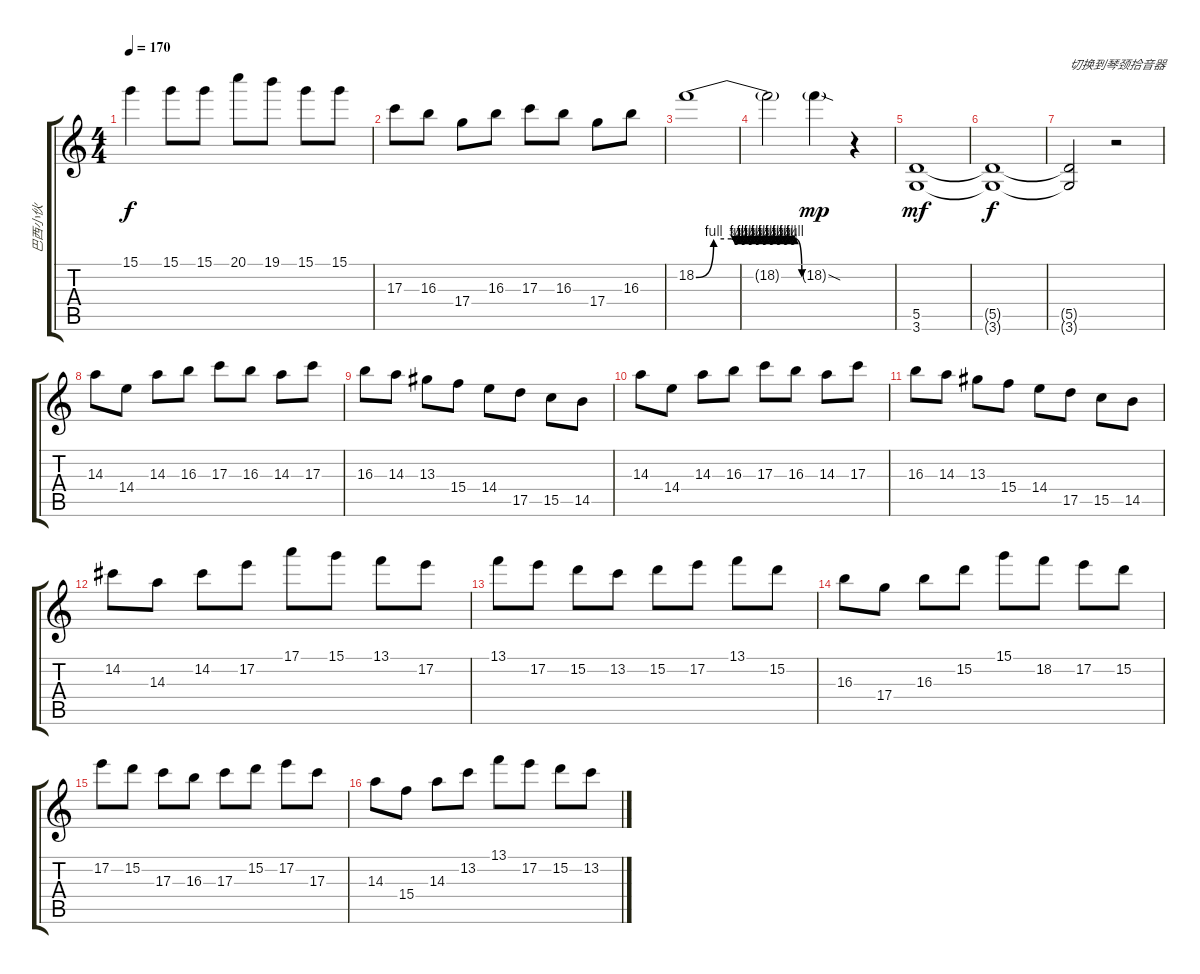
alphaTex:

\track ("巴西小伙" "巴西小伙") {instrument overdrivenguitar}
\staff {score tabs}
\tuning (E4 B3 G3 D3 A2 E2) {hide}
\ts (4 4)
\tempo 170
\clef g2
\ks c
15.1{t}.4{dy f} 15.1.8 15.1.8 20.1.8 19.1.8 15.1.8 15.1.8 |
17.3.8 16.3.8 17.4.8 16.3.8 17.3.8 16.3.8 17.4.8 16.3.8 |
18.2{be (custom 0 0 10 4 20 4 22 3 24 4 26 3 28 4 30 3 32 4 34 3 36 4 38 3 40 4 42 3 44 4 46 3 48 4 50 3 52 4 54 3 56 4 60 0)}.1 |
18.2{t}.2 18.2{sod g}.4{dy mp} r.4 |
(5.5 3.6).1{dy mf} |
(5.5{t} 3.6{t}).1{dy f} |
(5.5{t} 3.6{t}).2{txt "切换到琴颈拾音器"} r.2 |
14.3.8 14.4.8 14.3.8 16.3.8 17.3.8 16.3.8 14.3.8 17.3.8 |
16.3.8 14.3.8 13.3.8 15.4.8 14.4.8 17.5.8 15.5.8 14.5.8 |
14.3.8 14.4.8 14.3.8 16.3.8 17.3.8 16.3.8 14.3.8 17.3.8 |
16.3.8 14.3.8 13.3.8 15.4.8 14.4.8 17.5.8 15.5.8 14.5.8 |
14.2.8 14.3.8 14.2.8 17.2.8 17.1.8 15.1.8 13.1.8 17.2.8 |
13.1.8 17.2.8 15.2.8 13.2.8 15.2.8 17.2.8 13.1.8 15.2.8 |
16.3.8 17.4.8 16.3.8 15.2.8 15.1.8 18.2.8 17.2.8 15.2.8 |
17.2.8 15.2.8 17.3.8 16.3.8 17.3.8 15.2.8 17.2.8 17.3.8 |
14.3.8 15.4.8 14.3.8 13.2.8 13.1.8 17.2.8 15.2.8 13.2.8
